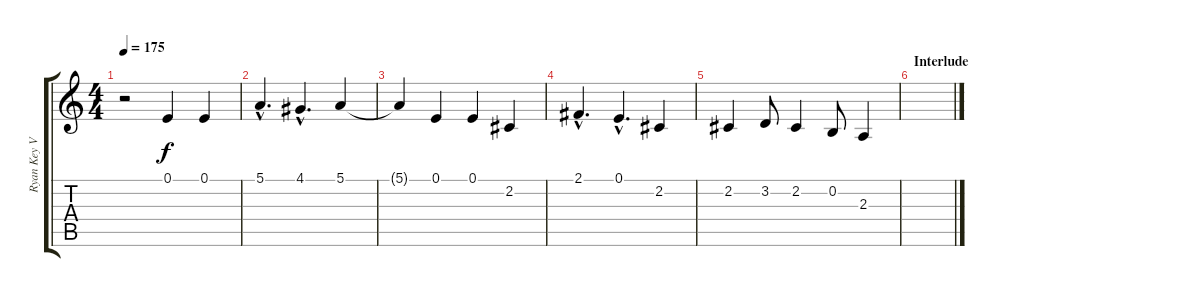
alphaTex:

\track ("Ryan Key Vocals" "Ryan Key V") {instrument oboe}
\staff {score tabs}
\tuning (E4 B3 G3 D3 A2 E2) {hide}
\ts (4 4)
\tempo 175
\clef g2
\ks c
r.2{dy f} 0.1.4 0.1.4 |
5.1{hac}.4{d} 4.1{hac}.4{d} 5.1.4 |
5.1{t}.4 0.1.4 0.1.4 2.2.4 |
2.1{hac}.4{d} 0.1{hac}.4{d} 2.2.4 |
2.2.4 3.2.8 2.2.4 0.2.8 2.3.4 |
\section ("" "Interlude")
